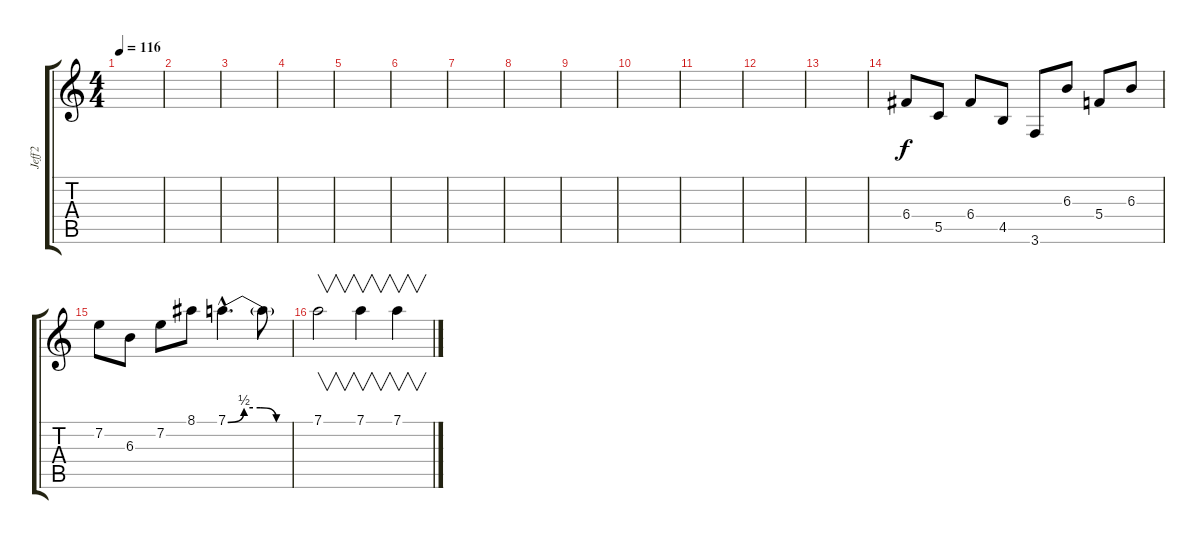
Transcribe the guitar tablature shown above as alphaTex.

\track ("Jeff2" "Jeff2") {instrument distortionguitar}
\staff {score tabs}
\tuning (D4 A3 F3 C3 G2 D2) {hide}
\ts (4 4)
\tempo 116
\clef g2
\ks c
|
|
|
|
|
|
|
|
|
|
|
|
|
6.4.8 5.5.8 6.4.8 4.5.8 3.6.8 6.3.8 5.4.8 6.3.8 |
7.2.8 6.3.8 7.2.8 8.1.8 7.1{be (custom 0 0 15 2 30 2 45 0 60 0) hac}.4{d} 7.1{t}.8 |
7.1.2{v} 7.1.4{v} 7.1.4{v}
